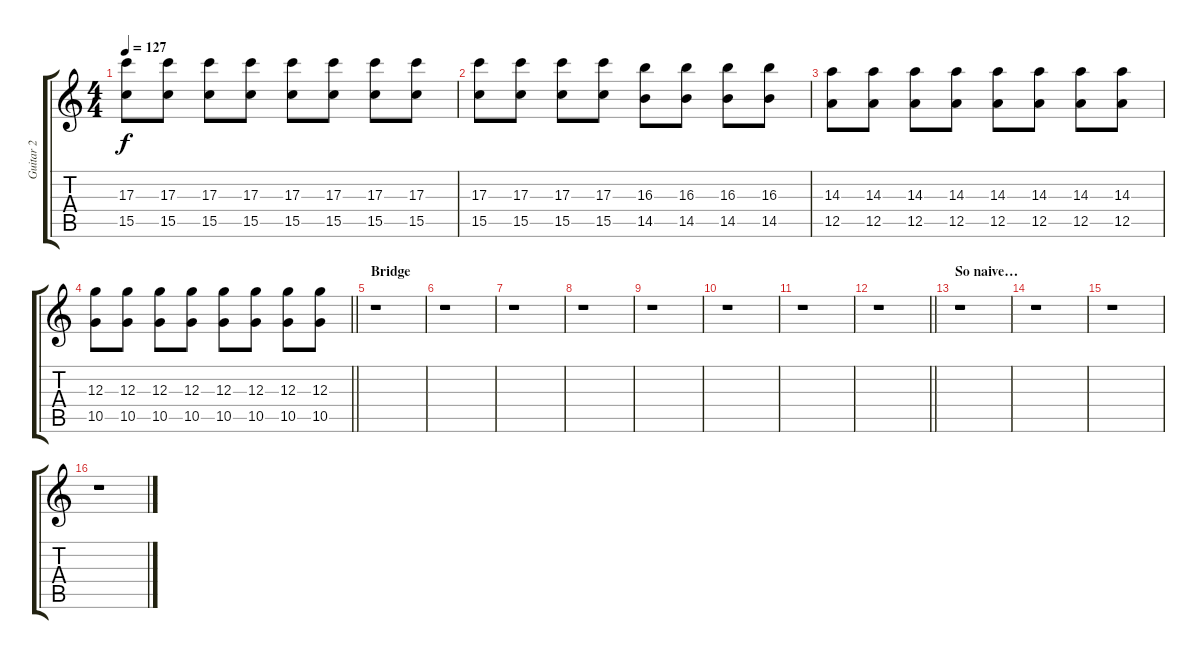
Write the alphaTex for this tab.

\track ("Guitar 2" "Guitar 2") {instrument distortionguitar}
\staff {score tabs}
\tuning (E4 B3 G3 D3 A2 E2) {hide}
\ts (4 4)
\tempo 127
\clef g2
\ks c
(17.3 15.5).8{dy f} (17.3 15.5).8 (17.3 15.5).8 (17.3 15.5).8 (17.3 15.5).8 (17.3 15.5).8 (17.3 15.5).8 (17.3 15.5).8 |
(17.3 15.5).8 (17.3 15.5).8 (17.3 15.5).8 (17.3 15.5).8 (16.3 14.5).8 (16.3 14.5).8 (16.3 14.5).8 (16.3 14.5).8 |
(14.3 12.5).8 (14.3 12.5).8 (14.3 12.5).8 (14.3 12.5).8 (14.3 12.5).8 (14.3 12.5).8 (14.3 12.5).8 (14.3 12.5).8 |
\barLineRight lightlight
(12.3 10.5).8 (12.3 10.5).8 (12.3 10.5).8 (12.3 10.5).8 (12.3 10.5).8 (12.3 10.5).8 (12.3 10.5).8 (12.3 10.5).8 |
\section ("" "Bridge")
r.1 |
r.1 |
r.1 |
r.1 |
r.1 |
r.1 |
r.1 |
\barLineRight lightlight
r.1 |
\section ("" "So naive…")
r.1 |
r.1 |
r.1 |
r.1
